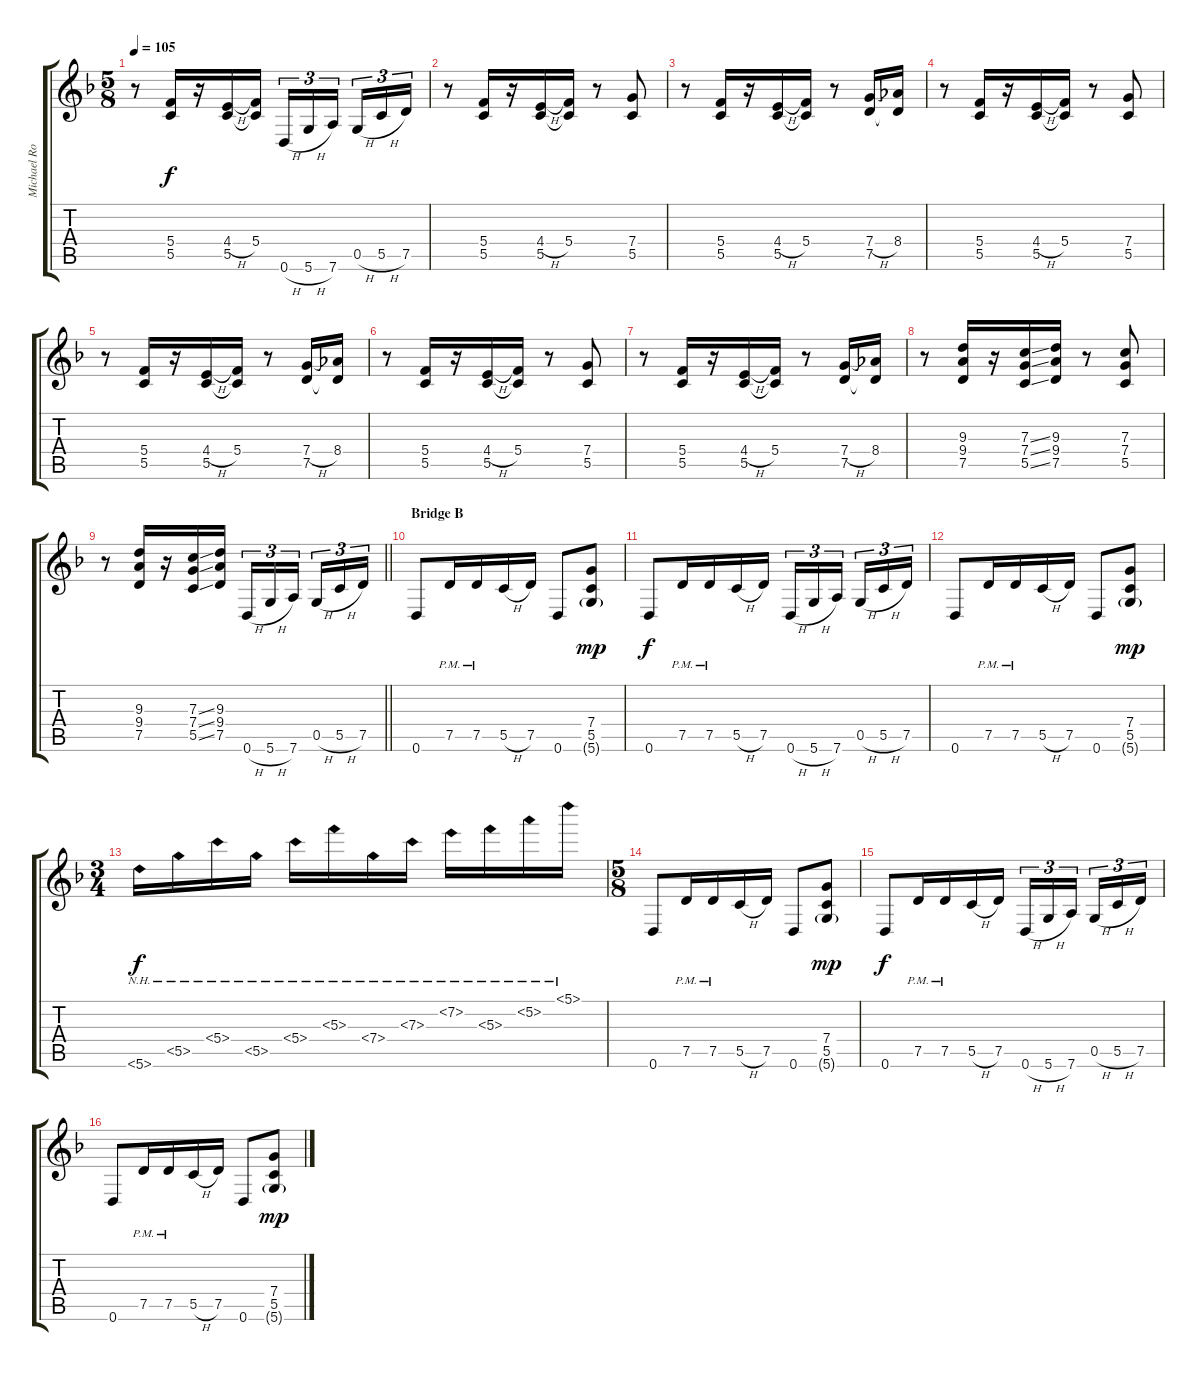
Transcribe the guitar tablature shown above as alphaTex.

\track ("Michael Romeo Gtr. L" "Michael Ro") {instrument distortionguitar}
\staff {score tabs}
\tuning (D4 A3 F3 C3 G2 D2) {hide}
\ts (5 8)
\tempo 105
\clef g2
\ks dminor
r.8{dy f} (5.4 5.5).16 r.16 (4.4{h} 5.5).16 (5.4 5.5{t}).16 0.6{h}.16{tu (3 2)} 5.6{h}.16{tu (3 2)} 7.6.16{tu (3 2)} 0.5{h}.16{tu (3 2)} 5.5{h}.16{tu (3 2)} 7.5.16{tu (3 2)} |
r.8 (5.4 5.5).16 r.16 (4.4{h} 5.5).16 (5.4 5.5{t}).16 r.8 (7.4 5.5).8 |
r.8 (5.4 5.5).16 r.16 (4.4{h} 5.5).16 (5.4 5.5{t}).16 r.8 (7.4{h} 7.5).16 (8.4 7.5{t}).16 |
r.8 (5.4 5.5).16 r.16 (4.4{h} 5.5).16 (5.4 5.5{t}).16 r.8 (7.4 5.5).8 |
r.8 (5.4 5.5).16 r.16 (4.4{h} 5.5).16 (5.4 5.5{t}).16 r.8 (7.4{h} 7.5).16 (8.4 7.5{t}).16 |
r.8 (5.4 5.5).16 r.16 (4.4{h} 5.5).16 (5.4 5.5{t}).16 r.8 (7.4 5.5).8 |
r.8 (5.4 5.5).16 r.16 (4.4{h} 5.5).16 (5.4 5.5{t}).16 r.8 (7.4{h} 7.5).16 (8.4 7.5{t}).16 |
r.8{volume 16 balance 0 instrument distortionguitar} (9.3 9.4 7.5).16 r.16 (7.3{ss} 7.4{ss} 5.5{ss}).16 (9.3 9.4 7.5).16 r.8 (7.3 7.4 5.5).8 |
\barLineRight lightlight
r.8 (9.3 9.4 7.5).16 r.16 (7.3{ss} 7.4{ss} 5.5{ss}).16 (9.3 9.4 7.5).16 0.6{h}.16{tu (3 2)} 5.6{h}.16{tu (3 2)} 7.6.16{tu (3 2)} 0.5{h}.16{tu (3 2)} 5.5{h}.16{tu (3 2)} 7.5.16{tu (3 2)} |
\section ("" "Bridge B")
0.6.8 7.5{pm}.16 7.5{pm}.16 5.5{h}.16 7.5.16 0.6.8 (7.4 5.5 5.6{g}).8{dy mp} |
0.6.8{dy f} 7.5{pm}.16 7.5{pm}.16 5.5{h}.16 7.5.16 0.6{h}.16{tu (3 2)} 5.6{h}.16{tu (3 2)} 7.6.16{tu (3 2)} 0.5{h}.16{tu (3 2)} 5.5{h}.16{tu (3 2)} 7.5.16{tu (3 2)} |
0.6.8 7.5{pm}.16 7.5{pm}.16 5.5{h}.16 7.5.16 0.6.8 (7.4 5.5 5.6{g}).8{dy mp} |
\ts (3 4)
5.6{nh}.16{dy f} 5.5{nh}.16 5.4{nh}.16 5.5{nh}.16 5.4{nh}.16 5.3{nh}.16 7.4{nh}.16 7.3{nh}.16 7.2{nh}.16 5.3{nh}.16 5.2{nh}.16 5.1{nh}.16 |
\ts (5 8)
0.6.8 7.5{pm}.16 7.5{pm}.16 5.5{h}.16 7.5.16 0.6.8 (7.4 5.5 5.6{g}).8{dy mp} |
0.6.8{dy f} 7.5{pm}.16 7.5{pm}.16 5.5{h}.16 7.5.16 0.6{h}.16{tu (3 2)} 5.6{h}.16{tu (3 2)} 7.6.16{tu (3 2)} 0.5{h}.16{tu (3 2)} 5.5{h}.16{tu (3 2)} 7.5.16{tu (3 2)} |
0.6.8 7.5{pm}.16 7.5{pm}.16 5.5{h}.16 7.5.16 0.6.8 (7.4 5.5 5.6{g}).8{dy mp}
